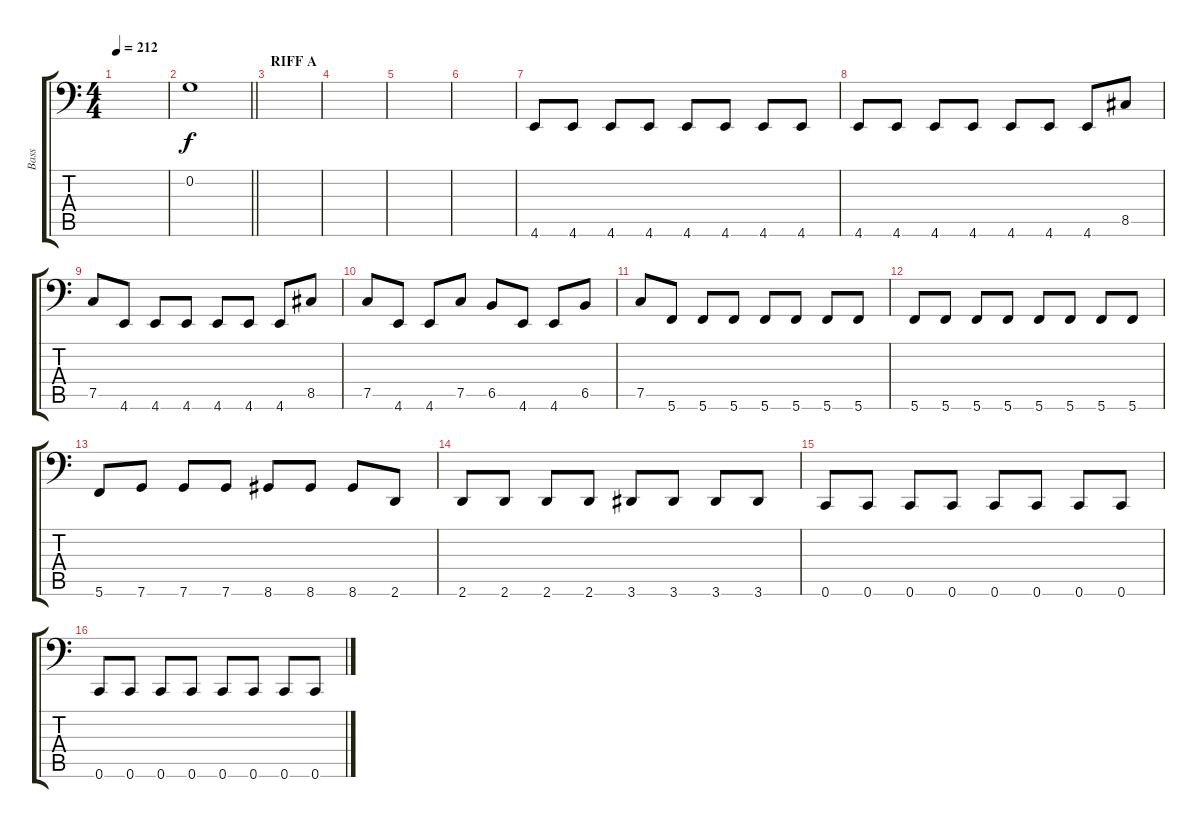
\track ("Bass" "Bass") {instrument electricbassfinger}
\staff {score tabs}
\tuning (C3 G2 Eb2 Bb1 F1 C1) {hide}
\ts (4 4)
\tempo 212
\clef f4
\ks c
|
\barLineRight lightlight
0.2.1 |
\section ("" "RIFF A")
|
|
|
|
4.6.8 4.6.8 4.6.8 4.6.8 4.6.8 4.6.8 4.6.8 4.6.8 |
4.6.8 4.6.8 4.6.8 4.6.8 4.6.8 4.6.8 4.6.8 8.5.8 |
7.5.8 4.6.8 4.6.8 4.6.8 4.6.8 4.6.8 4.6.8 8.5.8 |
7.5.8 4.6.8 4.6.8 7.5.8 6.5.8 4.6.8 4.6.8 6.5.8 |
7.5.8 5.6.8 5.6.8 5.6.8 5.6.8 5.6.8 5.6.8 5.6.8 |
5.6.8 5.6.8 5.6.8 5.6.8 5.6.8 5.6.8 5.6.8 5.6.8 |
5.6.8 7.6.8 7.6.8 7.6.8 8.6.8 8.6.8 8.6.8 2.6.8 |
2.6.8 2.6.8 2.6.8 2.6.8 3.6.8 3.6.8 3.6.8 3.6.8 |
0.6.8 0.6.8 0.6.8 0.6.8 0.6.8 0.6.8 0.6.8 0.6.8 |
0.6.8 0.6.8 0.6.8 0.6.8 0.6.8 0.6.8 0.6.8 0.6.8
